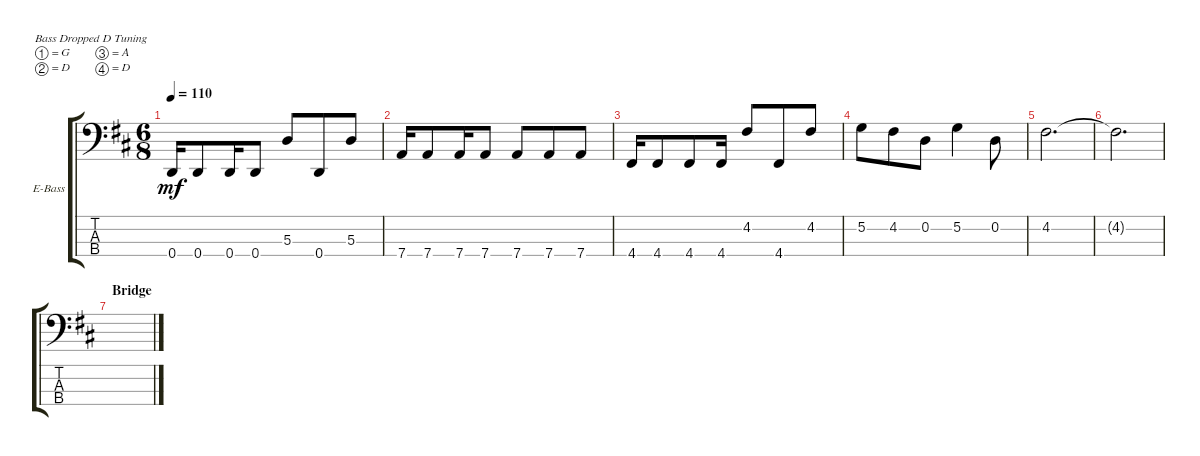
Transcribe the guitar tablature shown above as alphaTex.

\defaultSystemsLayout 4
\bracketExtendMode groupsimilarinstruments
\firstSystemTrackNameOrientation horizontal
\otherSystemsTrackNameOrientation horizontal
\track ("Electric Bass" "E-Bass") {instrument electricbassfinger}
\staff {score tabs}
\tuning (G2 D2 A1 D1)
\ts (6 8)
\tempo 110
\clef f4
\ks d
0.4.16{dy mf} 0.4.8 0.4.16 0.4.8 5.3.8 0.4.8 5.3.8 |
7.4.16 7.4.8 7.4.16 7.4.8 7.4.8 7.4.8 7.4.8 |
4.4.16 4.4.8 4.4.8 4.4.16 4.2.8 4.4.8 4.2.8 |
5.2.8 4.2.8 0.2.8 5.2.4 0.2.8 |
4.2.2{d} |
4.2{t}.2{d} |
\section ("" "Bridge")
